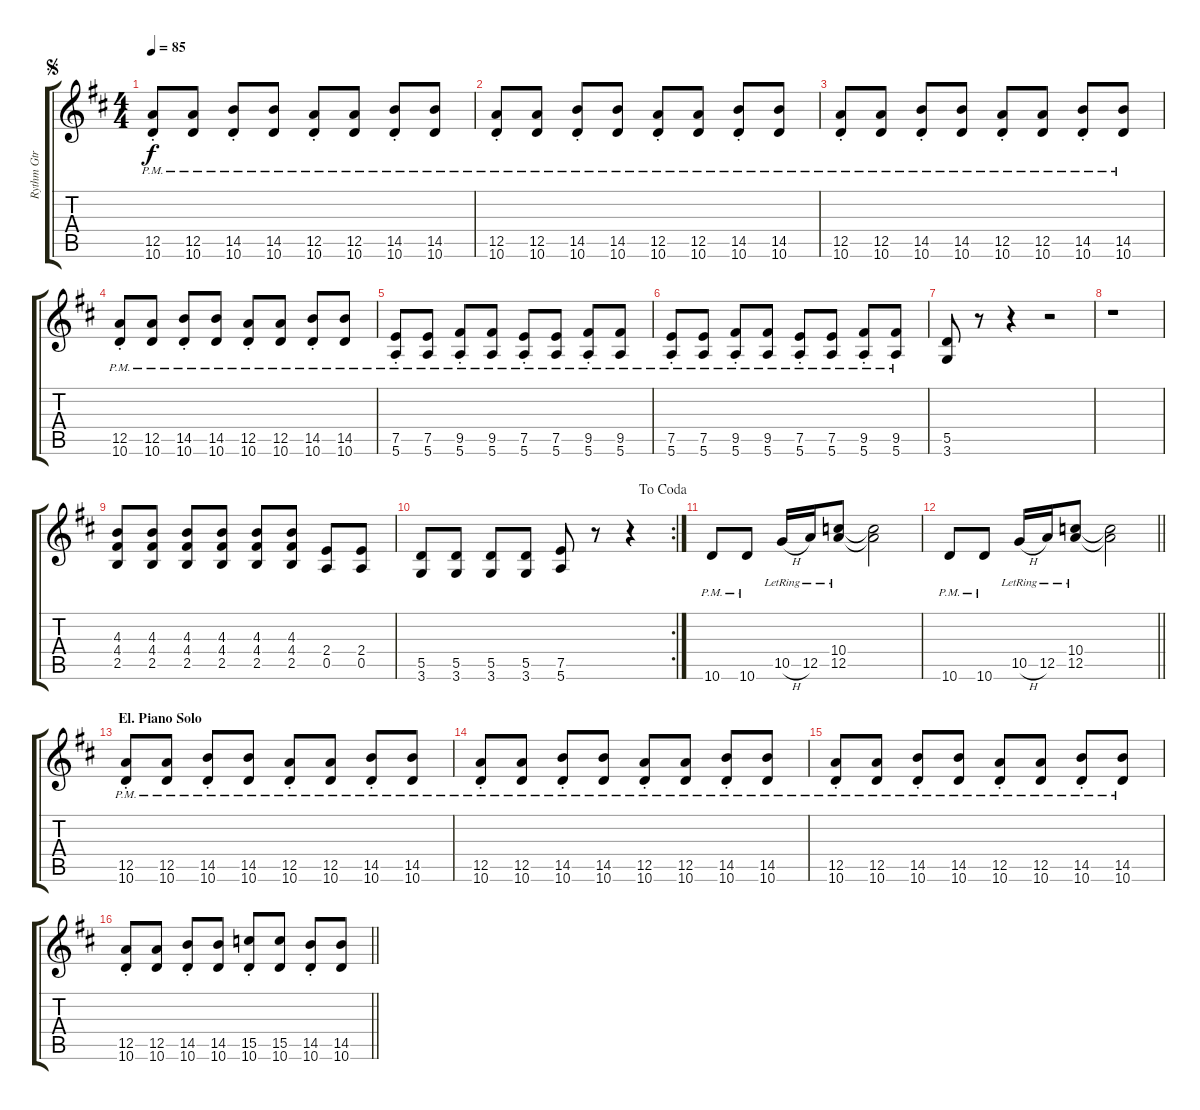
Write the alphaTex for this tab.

\track ("Rythm Gtr" "Rythm Gtr") {instrument electricguitarclean}
\staff {score tabs}
\tuning (E4 B3 G3 D3 A2 E2) {hide}
\ts (4 4)
\jump segno
\tempo 85
\clef g2
\ks d
(12.5{pm st} 10.6{pm st}).8{dy f} (12.5{pm} 10.6{pm}).8 (14.5{pm st} 10.6{pm st}).8 (14.5{pm} 10.6{pm}).8 (12.5{pm st} 10.6{pm st}).8 (12.5{pm} 10.6{pm}).8 (14.5{pm st} 10.6{pm st}).8 (14.5{pm} 10.6{pm}).8 |
(12.5{pm st} 10.6{pm st}).8 (12.5{pm} 10.6{pm}).8 (14.5{pm st} 10.6{pm st}).8 (14.5{pm} 10.6{pm}).8 (12.5{pm st} 10.6{pm st}).8 (12.5{pm} 10.6{pm}).8 (14.5{pm st} 10.6{pm st}).8 (14.5{pm} 10.6{pm}).8 |
(12.5{pm st} 10.6{pm st}).8 (12.5{pm} 10.6{pm}).8 (14.5{pm st} 10.6{pm st}).8 (14.5{pm} 10.6{pm}).8 (12.5{pm st} 10.6{pm st}).8 (12.5{pm} 10.6{pm}).8 (14.5{pm st} 10.6{pm st}).8 (14.5{pm} 10.6{pm}).8 |
(12.5{pm st} 10.6{pm st}).8 (12.5{pm} 10.6{pm}).8 (14.5{pm st} 10.6{pm st}).8 (14.5{pm} 10.6{pm}).8 (12.5{pm st} 10.6{pm st}).8 (12.5{pm} 10.6{pm}).8 (14.5{pm st} 10.6{pm st}).8 (14.5{pm} 10.6{pm}).8 |
(7.5{pm st} 5.6{pm st}).8 (7.5{pm} 5.6{pm}).8 (9.5{pm st} 5.6{pm st}).8 (9.5{pm} 5.6{pm}).8 (7.5{pm st} 5.6{pm st}).8 (7.5{pm} 5.6{pm}).8 (9.5{pm st} 5.6{pm st}).8 (9.5{pm} 5.6{pm}).8 |
(7.5{pm st} 5.6{pm st}).8 (7.5{pm} 5.6{pm}).8 (9.5{pm st} 5.6{pm st}).8 (9.5{pm} 5.6{pm}).8 (7.5{pm st} 5.6{pm st}).8 (7.5{pm} 5.6{pm}).8 (9.5{pm st} 5.6{pm st}).8 (9.5{pm} 5.6{pm}).8 |
(5.5 3.6).8 r.8 r.4 r.2 |
r.1 |
(4.3 4.4 2.5).8 (4.3 4.4 2.5).8 (4.3 4.4 2.5).8 (4.3 4.4 2.5).8 (4.3 4.4 2.5).8 (4.3 4.4 2.5).8 (2.4 0.5).8 (2.4 0.5).8 |
\rc 2
\jump dacoda
(5.5 3.6).8 (5.5 3.6).8 (5.5 3.6).8 (5.5 3.6).8 (7.5 5.6).8 r.8 r.4 |
10.6{pm}.8 10.6{pm}.8 10.5{h lr}.16 12.5{lr}.16 (10.4{lr} 12.5{lr}).8 (10.4{t} 12.5{t}).2 |
\barLineRight lightlight
10.6{pm}.8 10.6{pm}.8 10.5{h lr}.16 12.5{lr}.16 (10.4{lr} 12.5{lr}).8 (10.4{t} 12.5{t}).2 |
\section ("" "El. Piano Solo")
(12.5{pm st} 10.6{pm st}).8 (12.5{pm} 10.6{pm}).8 (14.5{pm st} 10.6{pm st}).8 (14.5{pm} 10.6{pm}).8 (12.5{pm st} 10.6{pm st}).8 (12.5{pm} 10.6{pm}).8 (14.5{pm st} 10.6{pm st}).8 (14.5{pm} 10.6{pm}).8 |
(12.5{pm st} 10.6{pm st}).8 (12.5{pm} 10.6{pm}).8 (14.5{pm st} 10.6{pm st}).8 (14.5{pm} 10.6{pm}).8 (12.5{pm st} 10.6{pm st}).8 (12.5{pm} 10.6{pm}).8 (14.5{pm st} 10.6{pm st}).8 (14.5{pm} 10.6{pm}).8 |
(12.5{pm st} 10.6{pm st}).8 (12.5{pm} 10.6{pm}).8 (14.5{pm st} 10.6{pm st}).8 (14.5{pm} 10.6{pm}).8 (12.5{pm st} 10.6{pm st}).8 (12.5{pm} 10.6{pm}).8 (14.5{pm st} 10.6{pm st}).8 (14.5{pm} 10.6{pm}).8 |
\barLineRight lightlight
(12.5{st} 10.6{st}).8 (12.5 10.6).8 (14.5{st} 10.6{st}).8 (14.5 10.6).8 (15.5{st} 10.6{st}).8 (15.5 10.6).8 (14.5{st} 10.6{st}).8 (14.5 10.6).8
